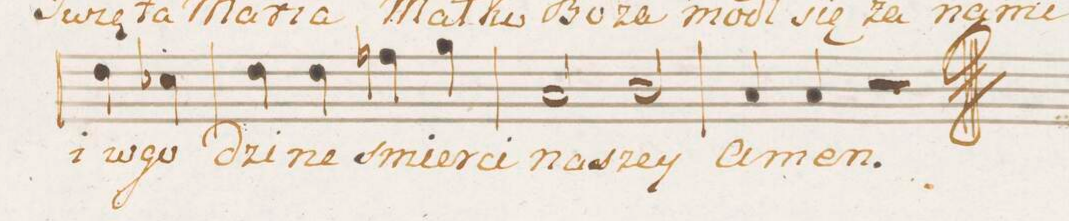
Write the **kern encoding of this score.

**kern	**text
*I"Tenore.	*
*clefC4	*
*k[b-e-a-]	*
*met(c)	*
*M4/4	*
4c\	i
4B-X\	w_go-
=18	=18
4c\	-dzi-
4c\	-ne
4en\	smier-
4f\	-ci
=19	=19
2G/	na-
2A-/	-szey
=20	=20
4G/	A-
4G/	-men.
2r	.
==	==
*-	*-
